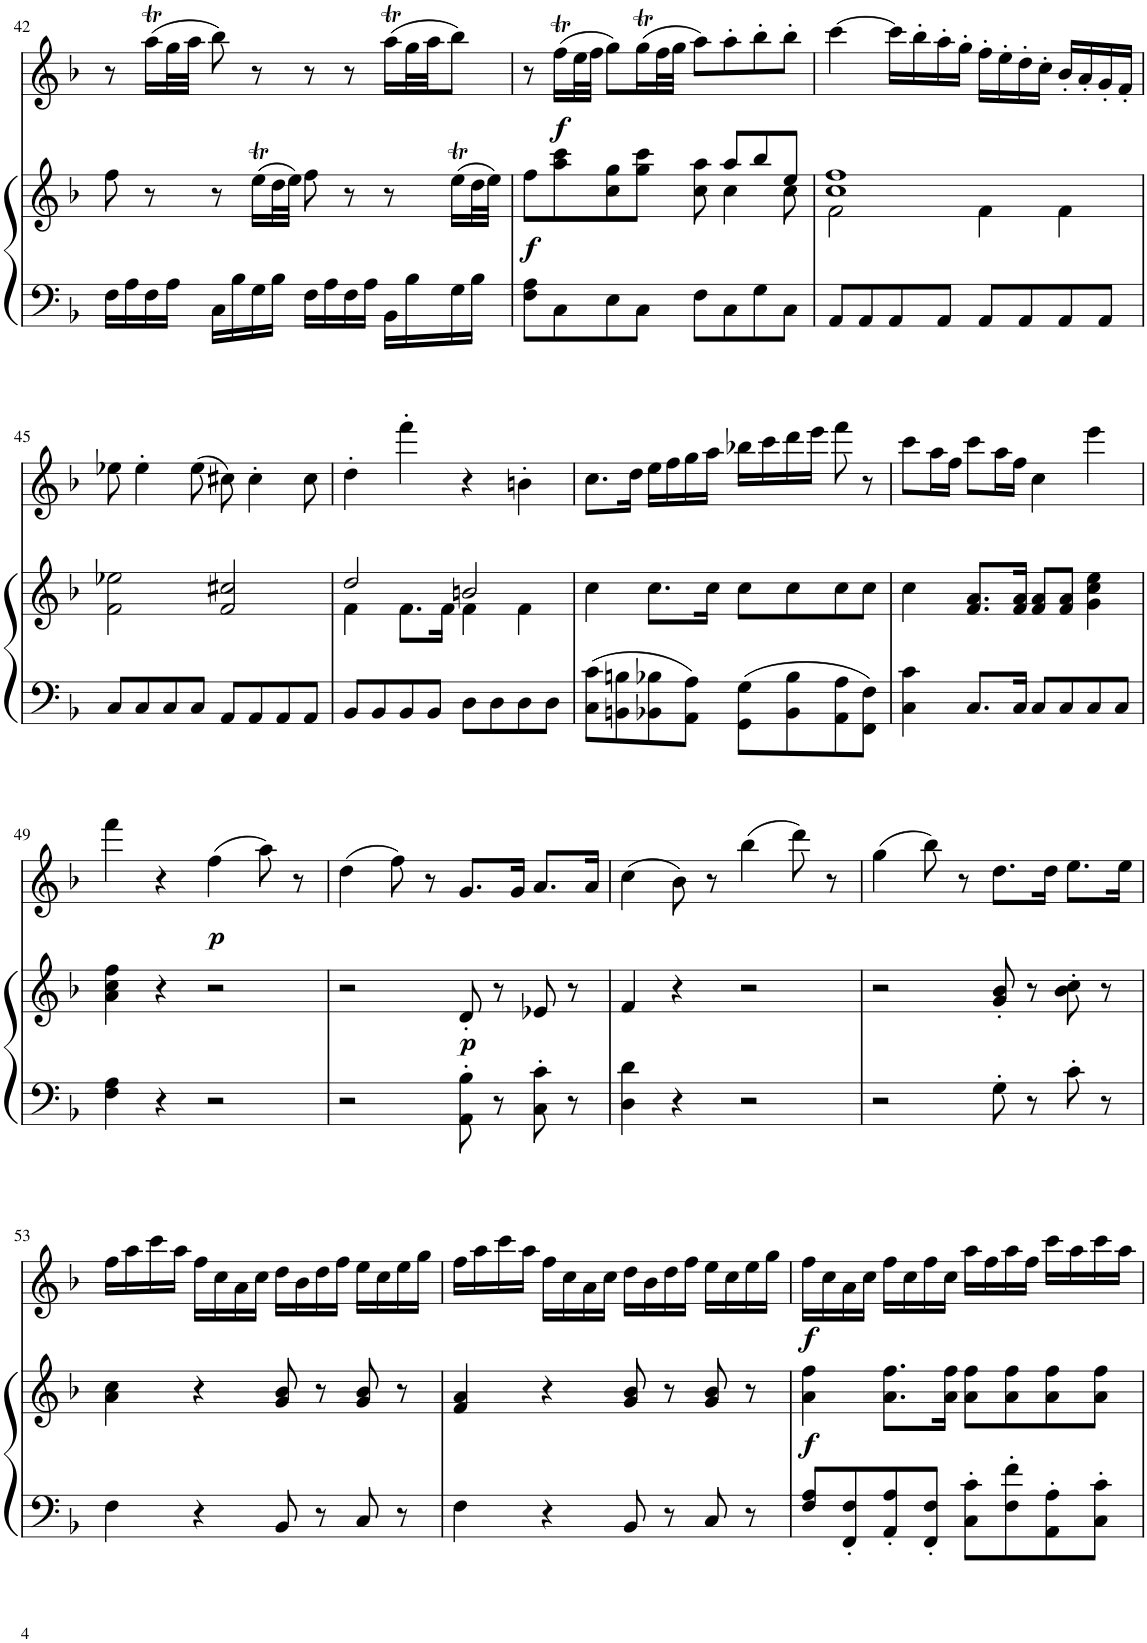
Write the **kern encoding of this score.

**kern	**kern	**dynam	**kern	**dynam
*part2	*part2	*part2	*part1	*part1
*staff3	*staff2	*staff2/3	*staff1	*staff1
*I"Piano	*	*	*I"Alto Recorder	*
*I'Pno	*	*	*I'Rec	*
!!LO:PB:g=z
*clefF4	*clefG2	*	*clefG2	*
*k[b-]	*k[b-]	*	*k[b-]	*
*M4/4	*M4/4	*	*M4/4	*
*met(c)	*met(c)	*	*met(c)	*
=42	=42	=42	=42	=42
16F\LL	8ff\	.	8r	.
16A\	.	.	.	.
16F\	8r	.	(16aat\LL	.
16A\JJ	.	.	32gg\L	.
.	.	.	32aa\JJJ	.
16C\LL	8r	.	8bb-\)	.
16B-\	.	.	.	.
16G\	(16eet\LL	.	8r	.
16B-\JJ	32dd\L	.	.	.
.	32ee\JJJ)	.	.	.
16F\LL	8ff\	.	8r	.
16A\	.	.	.	.
16F\	8r	.	8r	.
16A\JJ	.	.	.	.
16BB-\LL	8r	.	(16aat\LL	.
16B-\	.	.	32gg\L	.
.	.	.	32aa\JJ	.
16G\	(16eet\LL	.	8bb-\J)	.
16B-\JJ	32dd\L	.	.	.
.	32ee\JJJ)	.	.	.
=43	=43	=43	=43	=43
*	*^	*	*	*
!	!	!	!LO:DY:b	!	!
8F\ 8A\L	8ff\L	8ryy	f	8r	.
!	!	!	!	!	!LO:DY:b
*	*v	*v	*	*	*
8C\	8aa\ 8ccc\	.	(16ffT\LL	f
.	.	.	32ee\L	.
.	.	.	32ff\JJJ	.
8E\	8cc\ 8gg\	.	8gg\L)	.
8C\J	8gg\ 8ccc\J	.	(16ggT\L	.
.	.	.	32ff\L	.
.	.	.	32gg\JJJ	.
8F\L	8cc\ 8aa\	.	8aa\L)	.
*	*^	*	*	*
8C\	8aa/L	4cc\	.	8aa'\	.
8G\	8bb-/	.	.	8bb-'\	.
8C\J	8ee/J	8cc\	.	8bb-'\J	.
=44	=44	=44	=44	=44	=44
8AA/L	1cc 1ff	2f\	.	[4ccc\	.
8AA/	.	.	.	.	.
8AA/	.	.	.	16ccc\LL]	.
.	.	.	.	16bb-'\	.
8AA/J	.	.	.	16aa'\	.
.	.	.	.	16gg'\JJ	.
8AA/L	.	4f\	.	16ff'\LL	.
.	.	.	.	16ee'\	.
8AA/	.	.	.	16dd'\	.
.	.	.	.	16cc'\JJ	.
8AA/	.	4f\	.	16b-'/LL	.
.	.	.	.	16a'/	.
8AA/J	.	.	.	16g'/	.
.	.	.	.	16f'/JJ	.
*	*v	*v	*	*	*
!!LO:LB:g=z
=45	=45	=45	=45	=45
8C/L	2f\ 2ee-X\	.	8ee-X\	.
8C/	.	.	4ee-'\	.
8C/	.	.	.	.
8C/J	.	.	(8ee-\	.
8AA/L	2f/ 2cc#X/	.	8cc#X\)	.
8AA/	.	.	4cc#'\	.
8AA/	.	.	.	.
8AA/J	.	.	8cc#\	.
=46	=46	=46	=46	=46
*	*^	*	*	*
8BB-/L	2dd/	4f\	.	4dd'\	.
8BB-/	.	.	.	.	.
8BB-/	.	8.f\L	.	4fff'\	.
8BB-/J	.	.	.	.	.
.	.	16f\Jk	.	.	.
8D\L	2bn/	4f\	.	4r	.
8D\	.	.	.	.	.
8D\	.	4f\	.	4bn'\	.
8D\J	.	.	.	.	.
*	*v	*v	*	*	*
=47	=47	=47	=47	=47
8C\ 8c\L	4cc\	.	8.cc\L	.
8BBn\ 8Bn\	.	.	.	.
.	.	.	16dd\Jk	.
8BB-X\ 8B-X\	8.cc\L	.	16ee\LL	.
.	.	.	16ff\	.
8AA\ 8A\J	.	.	16gg\	.
.	16cc\Jk	.	16aa\JJ	.
8GG\ 8G\L	8cc\L	.	16bb-X\LL	.
.	.	.	16ccc\	.
8BB-\ 8B-\	8cc\	.	16ddd\	.
.	.	.	16eee\JJ	.
8AA\ 8A\	8cc\	.	8fff\	.
8FF\ 8F\J	8cc\J	.	8r	.
=48	=48	=48	=48	=48
4C\ 4c\	4cc\	.	8ccc\L	.
.	.	.	16aa\L	.
.	.	.	16ff\JJ	.
8.C/L	8.f/ 8.a/L	.	8ccc\L	.
.	.	.	16aa\L	.
16C/Jk	16f/ 16a/Jk	.	16ff\JJ	.
8C/L	8f/ 8a/L	.	4cc\	.
8C/	8f/ 8a/J	.	.	.
8C/	4g\ 4cc\ 4ee\	.	4eee\	.
8C/J	.	.	.	.
!!LO:LB:g=z
=49	=49	=49	=49	=49
4F\ 4A\	4a\ 4cc\ 4ff\	.	4fff\	.
4r	4r	.	4r	.
!	!	!	!	!LO:DY:b
2r	2r	.	(4ff\	p
.	.	.	8aa\)	.
.	.	.	8r	.
=50	=50	=50	=50	=50
2r	2r	.	(4dd\	.
.	.	.	8ff\)	.
.	.	.	8r	.
!	!	!LO:DY:b	!	!
8AA\' 8B-\'	8d'/	p	8.g/L	.
8r	8r	.	.	.
.	.	.	16g/Jk	.
8C\' 8c\'	8e-X/	.	8.a/L	.
8r	8r	.	.	.
.	.	.	16a/Jk	.
=51	=51	=51	=51	=51
4D\ 4d\	4f/	.	(4cc\	.
4r	4r	.	8b-\)	.
.	.	.	8r	.
2r	2r	.	(4bb-\	.
.	.	.	8ddd\)	.
.	.	.	8r	.
=52	=52	=52	=52	=52
2r	2r	.	(4gg\	.
.	.	.	8bb-\)	.
.	.	.	8r	.
8G'\	8g/' 8b-/'	.	8.dd\L	.
8r	8r	.	.	.
.	.	.	16dd\Jk	.
8c'\	8b-\' 8cc\'	.	8.ee\L	.
8r	8r	.	.	.
.	.	.	16ee\Jk	.
!!LO:LB:g=z
=53	=53	=53	=53	=53
4F\	4a\ 4cc\	.	16ff\LL	.
.	.	.	16aa\	.
.	.	.	16ccc\	.
.	.	.	16aa\JJ	.
4r	4r	.	16ff\LL	.
.	.	.	16cc\	.
.	.	.	16a\	.
.	.	.	16cc\JJ	.
8BB-/	8g/ 8b-/	.	16dd\LL	.
.	.	.	16b-\	.
8r	8r	.	16dd\	.
.	.	.	16ff\JJ	.
8C/	8g/ 8b-/	.	16ee\LL	.
.	.	.	16cc\	.
8r	8r	.	16ee\	.
.	.	.	16gg\JJ	.
=54	=54	=54	=54	=54
4F\	4f/ 4a/	.	16ff\LL	.
.	.	.	16aa\	.
.	.	.	16ccc\	.
.	.	.	16aa\JJ	.
4r	4r	.	16ff\LL	.
.	.	.	16cc\	.
.	.	.	16a\	.
.	.	.	16cc\JJ	.
8BB-/	8g/ 8b-/	.	16dd\LL	.
.	.	.	16b-\	.
8r	8r	.	16dd\	.
.	.	.	16ff\JJ	.
8C/	8g/ 8b-/	.	16ee\LL	.
.	.	.	16cc\	.
8r	8r	.	16ee\	.
.	.	.	16gg\JJ	.
=55	=55	=55	=55	=55
!	!	!LO:DY:b	!	!LO:DY:b
8F/ 8A/L	4a\ 4ff\	f	16ff\LL	f
.	.	.	16cc\	.
8FF/' 8F/'	.	.	16a\	.
.	.	.	16cc\JJ	.
8AA/' 8A/'	8.a\ 8.ff\L	.	16ff\LL	.
.	.	.	16cc\	.
8FF/' 8F/'J	.	.	16ff\	.
.	16a\ 16ff\Jk	.	16cc\JJ	.
8C\' 8c\'L	8a\ 8ff\L	.	16aa\LL	.
.	.	.	16ff\	.
8F\' 8f\'	8a\ 8ff\	.	16aa\	.
.	.	.	16ff\JJ	.
8AA\' 8A\'	8a\ 8ff\	.	16ccc\LL	.
.	.	.	16aa\	.
8C\' 8c\'J	8a\ 8ff\J	.	16ccc\	.
.	.	.	16aa\JJ	.
=	=	=	=	=
*-	*-	*-	*-	*-
